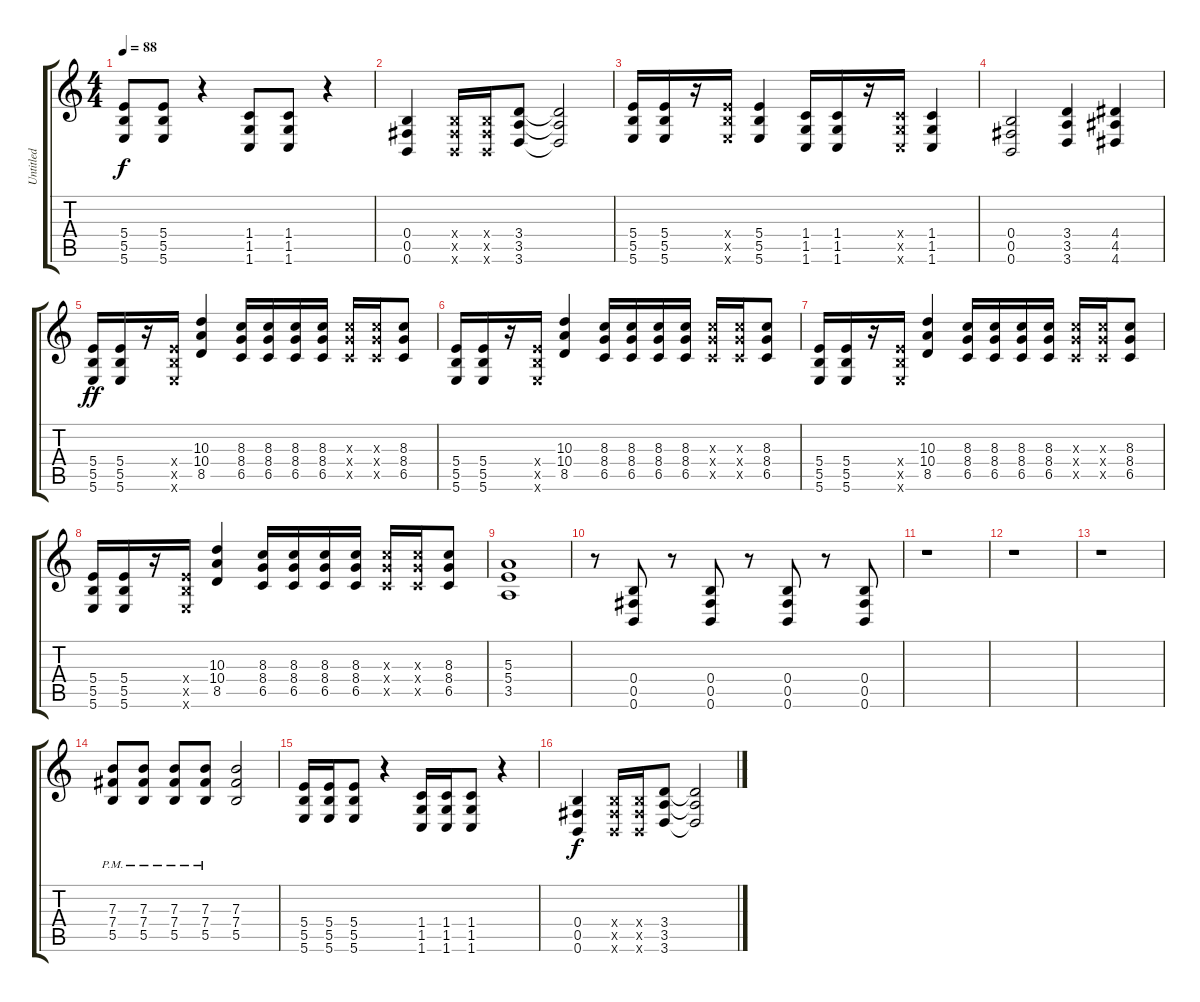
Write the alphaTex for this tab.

\track ("Untitled" "Untitled") {instrument distortionguitar}
\staff {score tabs}
\tuning (Db4 Ab3 E3 B2 Gb2 B1) {hide}
\ts (4 4)
\tempo 88
\clef g2
\ks c
(5.4 5.5 5.6).8{dy f} (5.4 5.5 5.6).8 r.4 (1.4 1.5 1.6).8 (1.4 1.5 1.6).8 r.4 |
(0.4 0.5 0.6).4 (0.4{x} 0.5{x} 0.6{x}).16 (0.4{x} 0.5{x} 0.6{x}).16 (3.4 3.5 3.6).8 (3.4{t} 3.5{t} 3.6{t}).2 |
(5.4 5.5 5.6).16 (5.4 5.5 5.6).16 r.16 (5.4{x} 5.5{x} 5.6{x}).16 (5.4 5.5 5.6).4 (1.4 1.5 1.6).16 (1.4 1.5 1.6).16 r.16 (1.4{x} 1.5{x} 1.6{x}).16 (1.4 1.5 1.6).4 |
(0.4 0.5 0.6).2 (3.4 3.5 3.6).4 (4.4 4.5 4.6).4 |
(5.4 5.5 5.6).16{dy ff} (5.4 5.5 5.6).16 r.16 (5.4{x} 5.5{x} 5.6{x}).16 (10.3 10.4 8.5).4 (8.3 8.4 6.5).16 (8.3 8.4 6.5).16 (8.3 8.4 6.5).16 (8.3 8.4 6.5).16 (8.3{x} 8.4{x} 6.5{x}).16 (8.3{x} 8.4{x} 6.5{x}).16 (8.3 8.4 6.5).8 |
(5.4 5.5 5.6).16 (5.4 5.5 5.6).16 r.16 (5.4{x} 5.5{x} 5.6{x}).16 (10.3 10.4 8.5).4 (8.3 8.4 6.5).16 (8.3 8.4 6.5).16 (8.3 8.4 6.5).16 (8.3 8.4 6.5).16 (8.3{x} 8.4{x} 6.5{x}).16 (8.3{x} 8.4{x} 6.5{x}).16 (8.3 8.4 6.5).8 |
(5.4 5.5 5.6).16 (5.4 5.5 5.6).16 r.16 (5.4{x} 5.5{x} 5.6{x}).16 (10.3 10.4 8.5).4 (8.3 8.4 6.5).16 (8.3 8.4 6.5).16 (8.3 8.4 6.5).16 (8.3 8.4 6.5).16 (8.3{x} 8.4{x} 6.5{x}).16 (8.3{x} 8.4{x} 6.5{x}).16 (8.3 8.4 6.5).8 |
(5.4 5.5 5.6).16 (5.4 5.5 5.6).16 r.16 (5.4{x} 5.5{x} 5.6{x}).16 (10.3 10.4 8.5).4 (8.3 8.4 6.5).16 (8.3 8.4 6.5).16 (8.3 8.4 6.5).16 (8.3 8.4 6.5).16 (8.3{x} 8.4{x} 6.5{x}).16 (8.3{x} 8.4{x} 6.5{x}).16 (8.3 8.4 6.5).8 |
(5.3 5.4 3.5).1 |
r.8 (0.4 0.5 0.6).8 r.8 (0.4 0.5 0.6).8 r.8 (0.4 0.5 0.6).8 r.8 (0.4 0.5 0.6).8 |
r.1 |
r.1 |
r.1 |
(7.3{pm} 7.4{pm} 5.5{pm}).8 (7.3{pm} 7.4{pm} 5.5{pm}).8 (7.3{pm} 7.4{pm} 5.5{pm}).8 (7.3{pm} 7.4{pm} 5.5{pm}).8 (7.3 7.4 5.5).2 |
(5.4 5.5 5.6).16 (5.4 5.5 5.6).16 (5.4 5.5 5.6).8 r.4 (1.4 1.5 1.6).16 (1.4 1.5 1.6).16 (1.4 1.5 1.6).8 r.4 |
(0.4 0.5 0.6).4{dy f} (0.4{x} 0.5{x} 0.6{x}).16 (0.4{x} 0.5{x} 0.6{x}).16 (3.4 3.5 3.6).8 (3.4{t} 3.5{t} 3.6{t}).2
